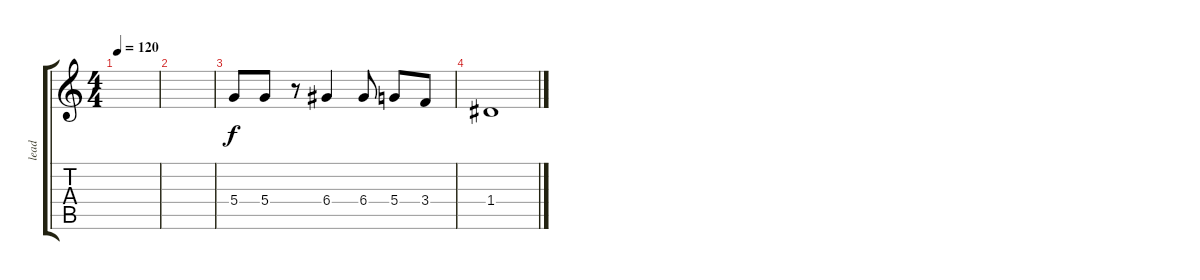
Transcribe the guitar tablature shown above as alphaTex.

\track ("lead" "lead") {instrument distortionguitar}
\staff {score tabs}
\tuning (E4 B3 G3 D3 A2 E2) {hide}
\ts (4 4)
\tempo 120
\clef g2
\ks c
|
|
5.4.8 5.4.8 r.8 6.4.4 6.4.8 5.4.8 3.4.8 |
1.4.1
